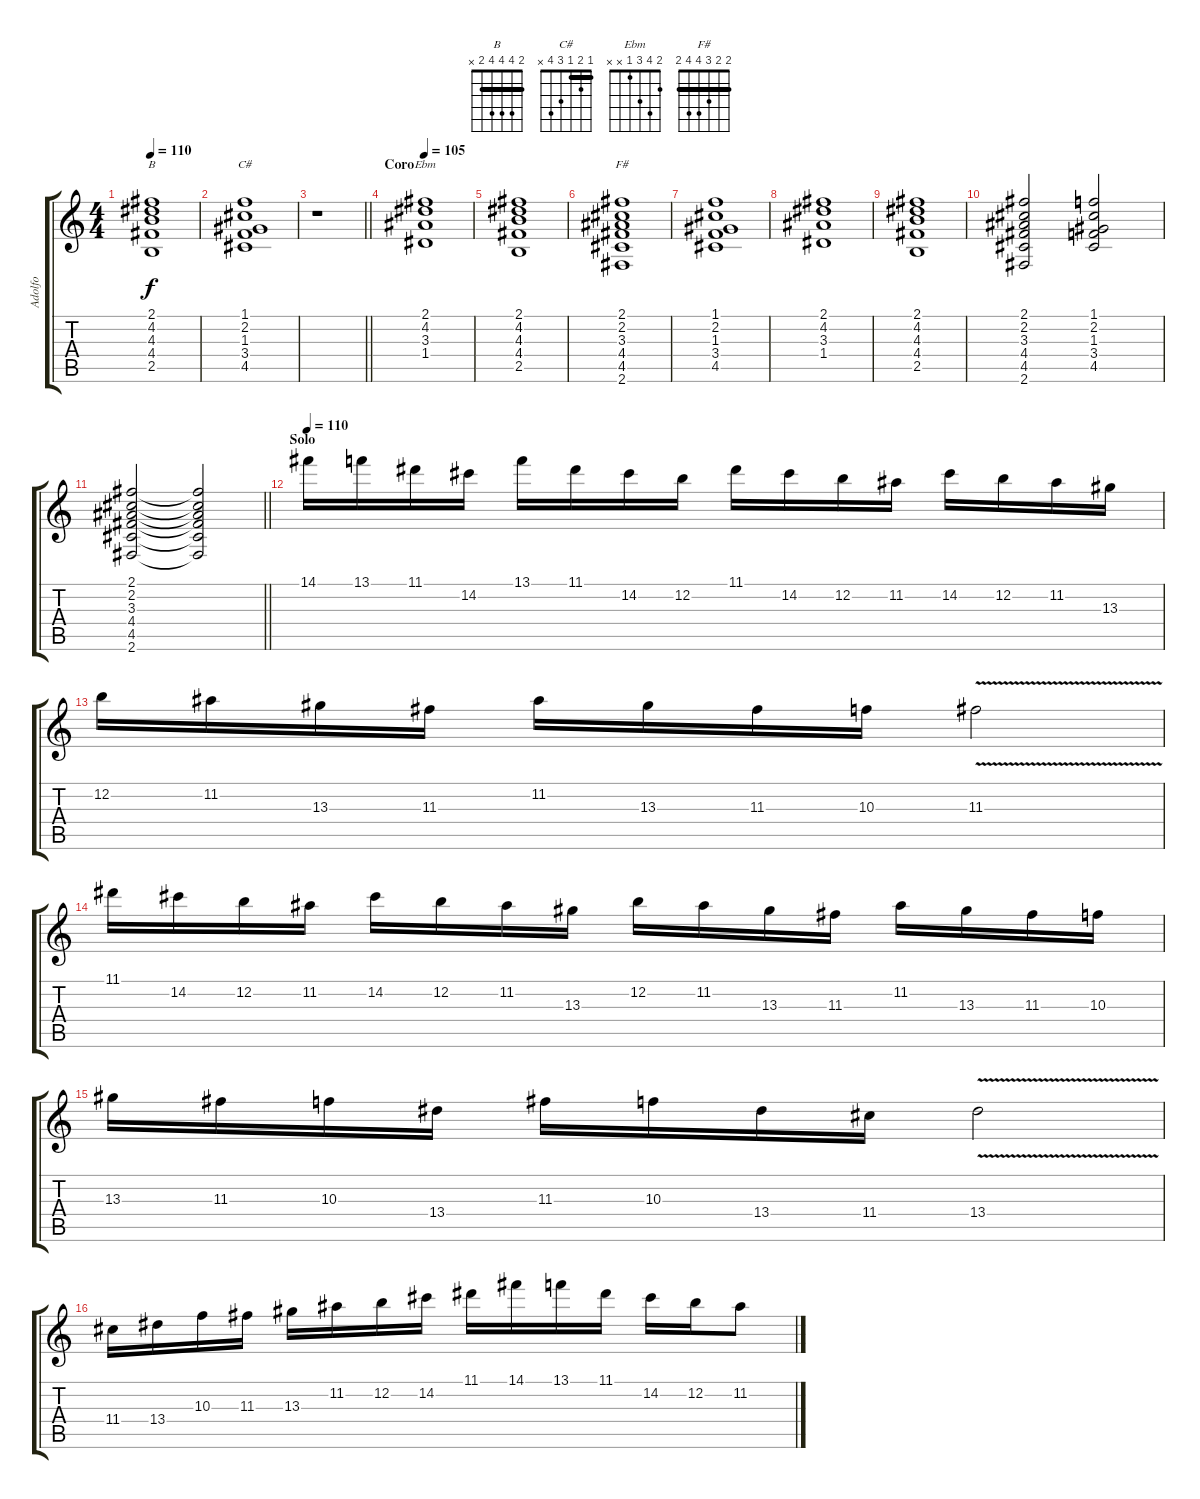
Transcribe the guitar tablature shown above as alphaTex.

\track ("Adolfo" "Adolfo") {instrument distortionguitar}
\staff {score tabs}
\tuning (E4 B3 G3 D3 A2 E2) {hide}
\chord ("B" 2 4 4 4 2 x) {barre 2}
\chord ("C#" 1 2 1 3 4 x) {barre 1}
\chord ("Ebm" 2 4 3 1 x x)
\chord ("F#" 2 2 3 4 4 2) {barre 2}
\ts (4 4)
\tempo 110
\clef g2
\ks c
(2.1 4.2 4.3 4.4 2.5).1{ch "B" dy f} |
(1.1 2.2 1.3 3.4 4.5).1{ch "C#"} |
\barLineRight lightlight
r.1 |
\section ("" "Coro")
\tempo 105
(2.1 4.2 3.3 1.4).1{ch "Ebm"} |
(2.1 4.2 4.3 4.4 2.5).1 |
(2.1 2.2 3.3 4.4 4.5 2.6).1{ch "F#"} |
(1.1 2.2 1.3 3.4 4.5).1 |
(2.1 4.2 3.3 1.4).1 |
(2.1 4.2 4.3 4.4 2.5).1 |
(2.1 2.2 3.3 4.4 4.5 2.6).2 (1.1 2.2 1.3 3.4 4.5).2 |
\barLineRight lightlight
(2.1 2.2 3.3 4.4 4.5 2.6).2{volume 7} (2.1{t} 2.2{t} 3.3{t} 4.4{t} 4.5{t} 2.6{t}).2 |
\section ("" "Solo")
\tempo 120
\tempo 110
14.1.16{volume 14} 13.1.16 11.1.16 14.2.16 13.1.16 11.1.16 14.2.16 12.2.16 11.1.16 14.2.16 12.2.16 11.2.16 14.2.16 12.2.16 11.2.16 13.3.16 |
12.2.16 11.2.16 13.3.16 11.3.16 11.2.16 13.3.16 11.3.16 10.3.16 11.3{v}.2 |
11.1.16 14.2.16 12.2.16 11.2.16 14.2.16 12.2.16 11.2.16 13.3.16 12.2.16 11.2.16 13.3.16 11.3.16 11.2.16 13.3.16 11.3.16 10.3.16 |
13.3.16 11.3.16 10.3.16 13.4.16 11.3.16 10.3.16 13.4.16 11.4.16 13.4{v}.2 |
11.4.16 13.4.16 10.3.16 11.3.16 13.3.16 11.2.16 12.2.16 14.2.16 11.1.16 14.1.16 13.1.16 11.1.16 14.2.16 12.2.16 11.2.8
